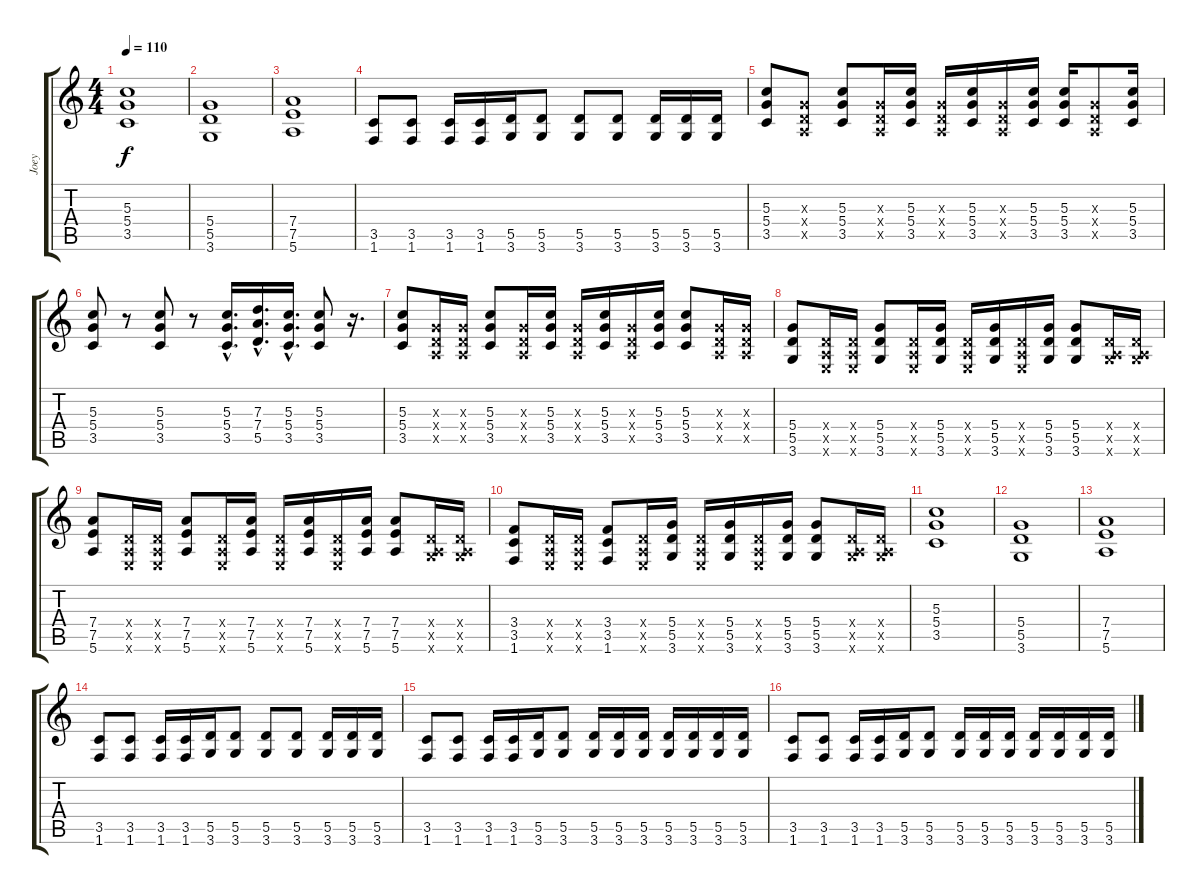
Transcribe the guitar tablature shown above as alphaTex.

\track ("Joey" "Joey") {instrument distortionguitar}
\staff {score tabs}
\tuning (E4 B3 G3 D3 A2 E2) {hide}
\ts (4 4)
\tempo 110
\clef g2
\ks c
(5.3 5.4 3.5).1{dy f} |
(5.4 5.5 3.6).1 |
(7.4 7.5 5.6).1 |
(3.5 1.6).8 (3.5 1.6).8 (3.5 1.6).16 (3.5 1.6).16 (5.5 3.6).16 (5.5 3.6).8 (5.5 3.6).8 (5.5 3.6).8 (5.5 3.6).16 (5.5 3.6).16 (5.5 3.6).16 |
(5.3 5.4 3.5).8 (0.3{x} 0.4{x} 0.5{x}).8 (5.3 5.4 3.5).8 (0.3{x} 0.4{x} 0.5{x}).16 (5.3 5.4 3.5).16 (0.3{x} 0.4{x} 0.5{x}).16 (5.3 5.4 3.5).16 (0.3{x} 0.4{x} 0.5{x}).16 (5.3 5.4 3.5).16 (5.3 5.4 3.5).16 (0.3{x} 0.4{x} 0.5{x}).8 (5.3 5.4 3.5).16 |
(5.3 5.4 3.5).8 r.8 (5.3 5.4 3.5).8 r.8 (5.3{hac} 5.4{hac} 3.5{hac}).16{d} (7.3{hac} 7.4{hac} 5.5{hac}).16{d} (5.3{hac} 5.4{hac} 3.5{hac}).16{d} (5.3 5.4 3.5).8 r.16{d} |
(5.3 5.4 3.5).8 (0.3{x} 0.4{x} 0.5{x}).16 (0.3{x} 0.4{x} 0.5{x}).16 (5.3 5.4 3.5).8 (0.3{x} 0.4{x} 0.5{x}).16 (5.3 5.4 3.5).16 (0.3{x} 0.4{x} 0.5{x}).16 (5.3 5.4 3.5).16 (0.3{x} 0.4{x} 0.5{x}).16 (5.3 5.4 3.5).16 (5.3 5.4 3.5).8 (0.3{x} 0.4{x} 0.5{x}).16 (0.3{x} 0.4{x} 0.5{x}).16 |
(5.4 5.5 3.6).8 (0.4{x} 0.5{x} 0.6{x}).16 (0.4{x} 0.5{x} 0.6{x}).16 (5.4 5.5 3.6).8 (0.4{x} 0.5{x} 0.6{x}).16 (5.4 5.5 3.6).16 (0.4{x} 0.5{x} 0.6{x}).16 (5.4 5.5 3.6).16 (0.4{x} 0.5{x} 0.6{x}).16 (5.4 5.5 3.6).16 (5.4 5.5 3.6).8 (0.4{x} 0.5{x} 3.6{x}).16 (0.4{x} 0.5{x} 3.6{x}).16 |
(7.4 7.5 5.6).8 (0.4{x} 0.5{x} 0.6{x}).16 (0.4{x} 0.5{x} 0.6{x}).16 (7.4 7.5 5.6).8 (0.4{x} 0.5{x} 0.6{x}).16 (7.4 7.5 5.6).16 (0.4{x} 0.5{x} 0.6{x}).16 (7.4 7.5 5.6).16 (0.4{x} 0.5{x} 0.6{x}).16 (7.4 7.5 5.6).16 (7.4 7.5 5.6).8 (0.4{x} 0.5{x} 3.6{x}).16 (0.4{x} 0.5{x} 3.6{x}).16 |
(3.4 3.5 1.6).8 (0.4{x} 0.5{x} 0.6{x}).16 (0.4{x} 0.5{x} 0.6{x}).16 (3.4 3.5 1.6).8 (0.4{x} 0.5{x} 0.6{x}).16 (5.4 5.5 3.6).16 (0.4{x} 0.5{x} 0.6{x}).16 (5.4 5.5 3.6).16 (0.4{x} 0.5{x} 0.6{x}).16 (5.4 5.5 3.6).16 (5.4 5.5 3.6).8 (0.4{x} 0.5{x} 3.6{x}).16 (0.4{x} 0.5{x} 3.6{x}).16 |
(5.3 5.4 3.5).1 |
(5.4 5.5 3.6).1 |
(7.4 7.5 5.6).1 |
(3.5 1.6).8 (3.5 1.6).8 (3.5 1.6).16 (3.5 1.6).16 (5.5 3.6).16 (5.5 3.6).8 (5.5 3.6).8 (5.5 3.6).8 (5.5 3.6).16 (5.5 3.6).16 (5.5 3.6).16 |
(3.5 1.6).8 (3.5 1.6).8 (3.5 1.6).16 (3.5 1.6).16 (5.5 3.6).16 (5.5 3.6).8 (5.5 3.6).16 (5.5 3.6).16 (5.5 3.6).16 (5.5 3.6).16 (5.5 3.6).16 (5.5 3.6).16 (5.5 3.6).16 |
(3.5 1.6).8 (3.5 1.6).8 (3.5 1.6).16 (3.5 1.6).16 (5.5 3.6).16 (5.5 3.6).8 (5.5 3.6).16 (5.5 3.6).16 (5.5 3.6).16 (5.5 3.6).16 (5.5 3.6).16 (5.5 3.6).16 (5.5 3.6).16
